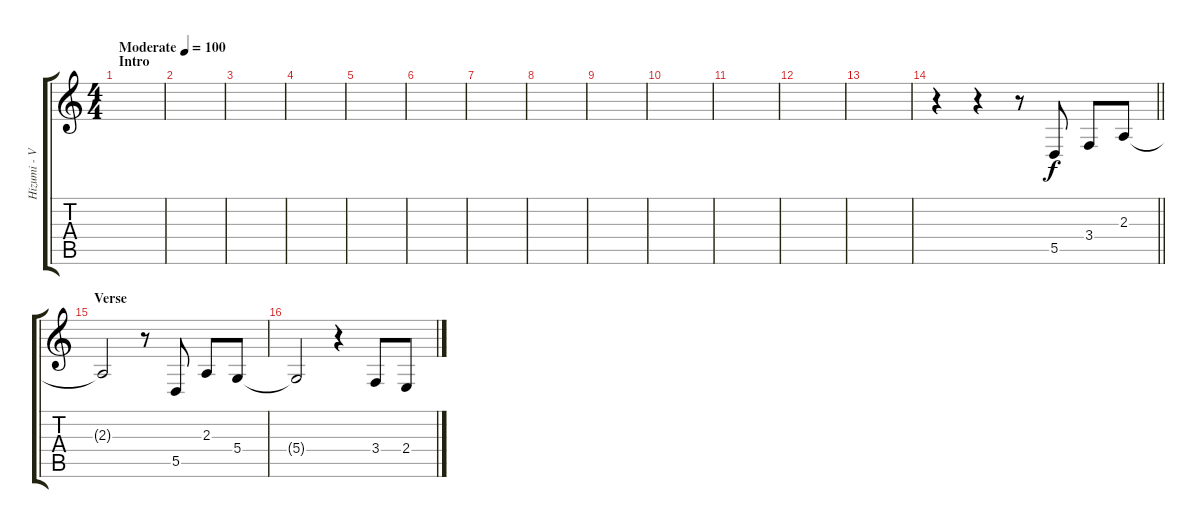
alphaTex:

\track ("Hizumi - Vocals" "Hizumi - V") {instrument lead6voice}
\staff {score tabs}
\tuning (E4 B3 G3 D3 A2 D2) {hide}
\ts (4 4)
\section ("" "Intro")
\tempo (100 "Moderate")
\clef g2
\ks c
|
|
|
|
|
|
|
|
|
|
|
|
|
\barLineRight lightlight
r.4 r.4 r.8 5.5.8 3.4.8 2.3.8 |
\section ("" "Verse")
2.3{t}.2 r.8 5.5.8 2.3.8 5.4.8 |
5.4{t}.2 r.4 3.4.8 2.4.8
